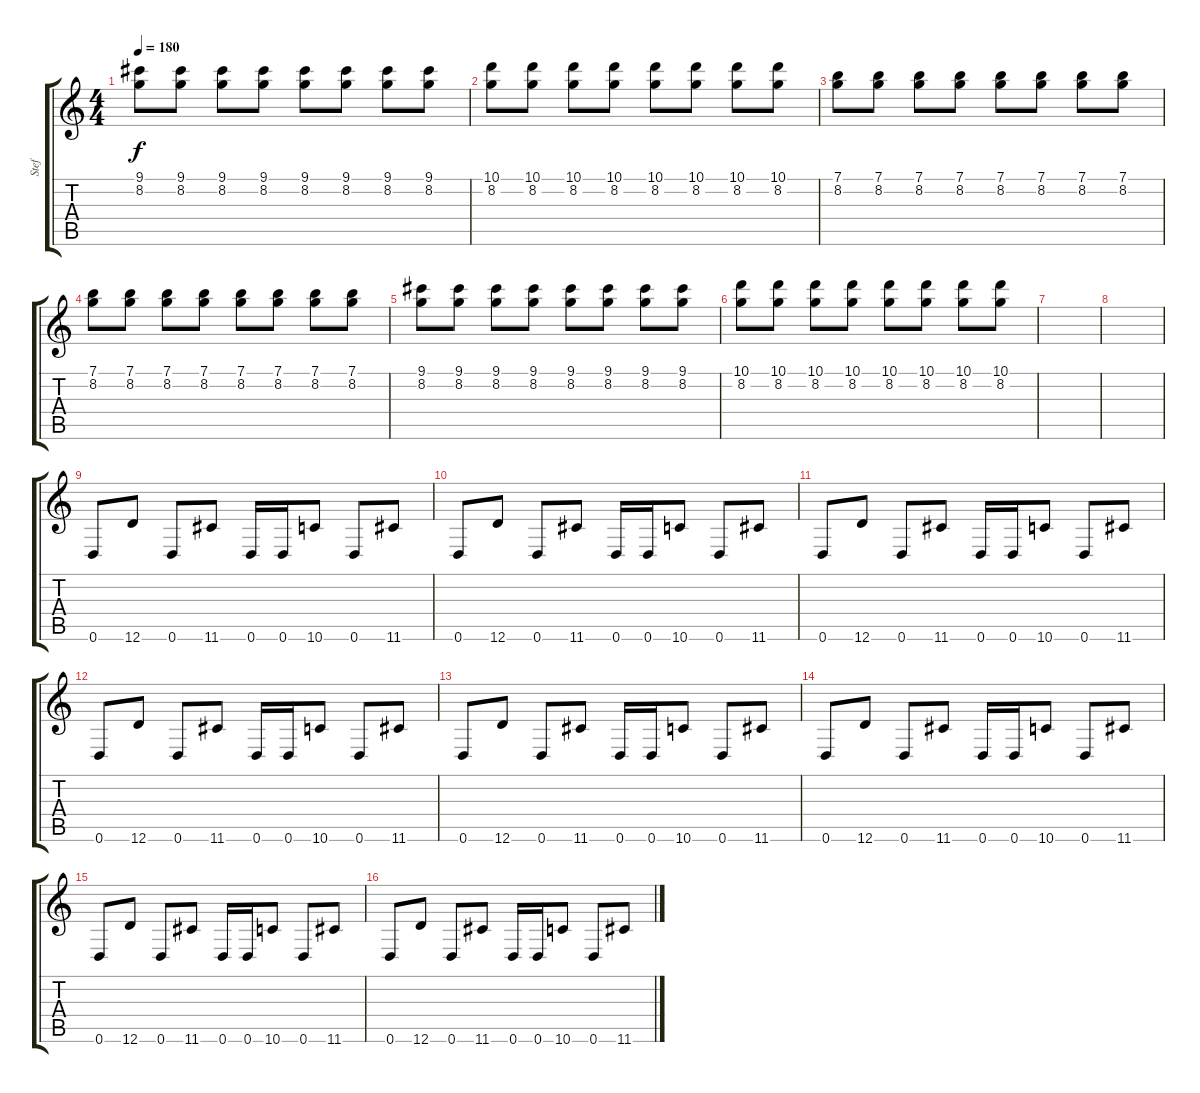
\track ("Stef" "Stef") {instrument distortionguitar}
\staff {score tabs}
\tuning (E4 B3 G3 D3 A2 D2) {hide}
\ts (4 4)
\tempo 180
\clef g2
\ks c
(9.1 8.2).8{dy f} (9.1 8.2).8 (9.1 8.2).8 (9.1 8.2).8 (9.1 8.2).8 (9.1 8.2).8 (9.1 8.2).8 (9.1 8.2).8 |
(10.1 8.2).8 (10.1 8.2).8 (10.1 8.2).8 (10.1 8.2).8 (10.1 8.2).8 (10.1 8.2).8 (10.1 8.2).8 (10.1 8.2).8 |
(7.1 8.2).8{volume 13} (7.1 8.2).8 (7.1 8.2).8 (7.1 8.2).8 (7.1 8.2).8 (7.1 8.2).8 (7.1 8.2).8 (7.1 8.2).8 |
(7.1 8.2).8 (7.1 8.2).8 (7.1 8.2).8 (7.1 8.2).8 (7.1 8.2).8 (7.1 8.2).8 (7.1 8.2).8 (7.1 8.2).8 |
(9.1 8.2).8 (9.1 8.2).8 (9.1 8.2).8 (9.1 8.2).8 (9.1 8.2).8 (9.1 8.2).8 (9.1 8.2).8 (9.1 8.2).8 |
(10.1 8.2).8 (10.1 8.2).8 (10.1 8.2).8 (10.1 8.2).8 (10.1 8.2).8 (10.1 8.2).8 (10.1 8.2).8 (10.1 8.2).8 |
|
|
0.6.8{volume 11} 12.6.8 0.6.8 11.6.8 0.6.16 0.6.16 10.6.8 0.6.8 11.6.8 |
0.6.8 12.6.8 0.6.8 11.6.8 0.6.16 0.6.16 10.6.8 0.6.8 11.6.8 |
0.6.8 12.6.8 0.6.8 11.6.8 0.6.16 0.6.16 10.6.8 0.6.8 11.6.8 |
0.6.8 12.6.8 0.6.8 11.6.8 0.6.16 0.6.16 10.6.8 0.6.8 11.6.8 |
0.6.8{volume 11} 12.6.8 0.6.8 11.6.8 0.6.16 0.6.16 10.6.8 0.6.8 11.6.8 |
0.6.8 12.6.8 0.6.8 11.6.8 0.6.16 0.6.16 10.6.8 0.6.8 11.6.8 |
0.6.8 12.6.8 0.6.8 11.6.8 0.6.16 0.6.16 10.6.8 0.6.8 11.6.8 |
0.6.8 12.6.8 0.6.8 11.6.8 0.6.16 0.6.16 10.6.8 0.6.8 11.6.8
